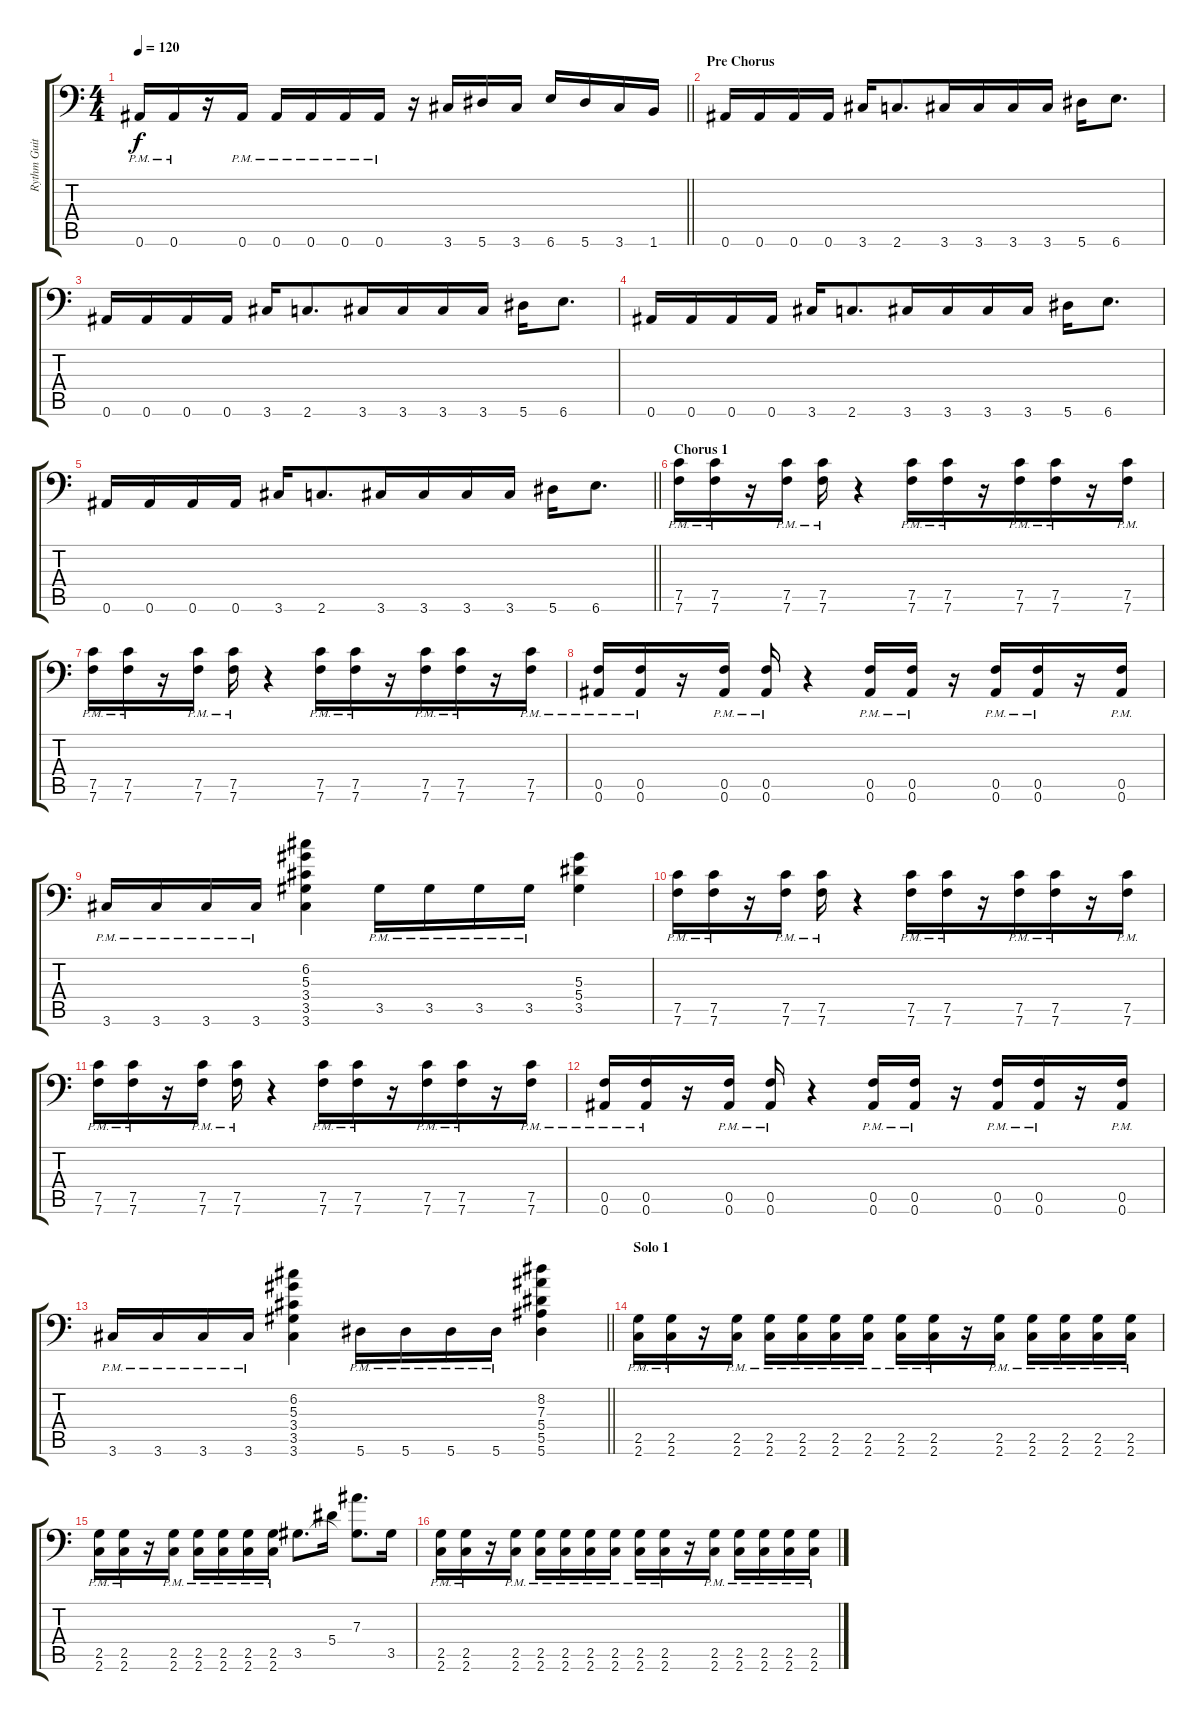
\track ("Rythm Guitar 2" "Rythm Guit") {instrument distortionguitar}
\staff {score tabs}
\tuning (C4 G3 Eb3 Bb2 F2 Bb1) {hide}
\ts (4 4)
\tempo 120
\clef f4
\barLineRight lightlight
\ks c
0.6{pm}.16{dy f} 0.6{pm}.16 r.16 0.6{pm}.16 0.6{pm}.16 0.6{pm}.16{beam merge} 0.6{pm}.16 0.6{pm}.16 r.16 3.6.16 5.6.16 3.6.16 6.6.16 5.6.16 3.6.16 1.6.16 |
\section ("" "Pre Chorus")
0.6.16{beam merge} 0.6.16{beam merge} 0.6.16{beam merge} 0.6.16 3.6.16 2.6.8{d beam merge} 3.6.16 3.6.16 3.6.16{beam merge} 3.6.16 5.6.16{beam merge} 6.6.8{d} |
0.6.16{beam merge} 0.6.16{beam merge} 0.6.16{beam merge} 0.6.16 3.6.16 2.6.8{d beam merge} 3.6.16 3.6.16 3.6.16{beam merge} 3.6.16 5.6.16{beam merge} 6.6.8{d} |
0.6.16{beam merge} 0.6.16{beam merge} 0.6.16{beam merge} 0.6.16 3.6.16 2.6.8{d beam merge} 3.6.16 3.6.16 3.6.16{beam merge} 3.6.16 5.6.16{beam merge} 6.6.8{d} |
\barLineRight lightlight
0.6.16{beam merge} 0.6.16{beam merge} 0.6.16{beam merge} 0.6.16 3.6.16 2.6.8{d beam merge} 3.6.16 3.6.16 3.6.16{beam merge} 3.6.16 5.6.16{beam merge} 6.6.8{d} |
\section ("" "Chorus 1")
(7.5{pm} 7.6{pm}).16 (7.5{pm} 7.6{pm}).16 r.16 (7.5{pm} 7.6{pm}).16 (7.5{pm} 7.6{pm}).16 r.4 (7.5{pm} 7.6{pm}).16 (7.5{pm} 7.6{pm}).16{beam merge} r.16 (7.5{pm} 7.6{pm}).16{beam merge} (7.5{pm} 7.6{pm}).16{beam merge} r.16 (7.5{pm} 7.6{pm}).16 |
(7.5{pm} 7.6{pm}).16 (7.5{pm} 7.6{pm}).16 r.16 (7.5{pm} 7.6{pm}).16 (7.5{pm} 7.6{pm}).16 r.4 (7.5{pm} 7.6{pm}).16 (7.5{pm} 7.6{pm}).16{beam merge} r.16 (7.5{pm} 7.6{pm}).16{beam merge} (7.5{pm} 7.6{pm}).16{beam merge} r.16 (7.5{pm} 7.6{pm}).16 |
(0.5{pm} 0.6{pm}).16{beam merge} (0.5{pm} 0.6{pm}).16 r.16 (0.5{pm} 0.6{pm}).16 (0.5{pm} 0.6{pm}).16 r.4 (0.5{pm} 0.6{pm}).16 (0.5{pm} 0.6{pm}).16 r.16 (0.5{pm} 0.6{pm}).16{beam merge} (0.5{pm} 0.6{pm}).16 r.16 (0.5{pm} 0.6{pm}).16 |
3.6{pm}.16 3.6{pm}.16 3.6{pm}.16 3.6{pm}.16 (6.2 5.3 3.4 3.5 3.6).4{beam merge} 3.5{pm}.16 3.5{pm}.16{beam merge} 3.5{pm}.16 3.5{pm}.16{beam merge} (5.3 5.4 3.5).4 |
(7.5{pm} 7.6{pm}).16 (7.5{pm} 7.6{pm}).16 r.16 (7.5{pm} 7.6{pm}).16 (7.5{pm} 7.6{pm}).16 r.4 (7.5{pm} 7.6{pm}).16 (7.5{pm} 7.6{pm}).16{beam merge} r.16 (7.5{pm} 7.6{pm}).16{beam merge} (7.5{pm} 7.6{pm}).16{beam merge} r.16 (7.5{pm} 7.6{pm}).16 |
(7.5{pm} 7.6{pm}).16 (7.5{pm} 7.6{pm}).16 r.16 (7.5{pm} 7.6{pm}).16 (7.5{pm} 7.6{pm}).16 r.4 (7.5{pm} 7.6{pm}).16 (7.5{pm} 7.6{pm}).16{beam merge} r.16 (7.5{pm} 7.6{pm}).16{beam merge} (7.5{pm} 7.6{pm}).16{beam merge} r.16 (7.5{pm} 7.6{pm}).16 |
(0.5{pm} 0.6{pm}).16{beam merge} (0.5{pm} 0.6{pm}).16 r.16 (0.5{pm} 0.6{pm}).16 (0.5{pm} 0.6{pm}).16 r.4 (0.5{pm} 0.6{pm}).16 (0.5{pm} 0.6{pm}).16 r.16 (0.5{pm} 0.6{pm}).16{beam merge} (0.5{pm} 0.6{pm}).16 r.16 (0.5{pm} 0.6{pm}).16 |
\barLineRight lightlight
3.6{pm}.16 3.6{pm}.16 3.6{pm}.16 3.6{pm}.16 (6.2 5.3 3.4 3.5 3.6).4{beam merge} 5.6{pm}.16 5.6{pm}.16{beam merge} 5.6{pm}.16 5.6{pm}.16{beam merge} (8.2 7.3 5.4 5.5 5.6).4 |
\section ("" "Solo 1")
(2.5{pm} 2.6{pm}).16{beam merge} (2.5{pm} 2.6{pm}).16 r.16{beam merge} (2.5{pm} 2.6{pm}).16 (2.5{pm} 2.6{pm}).16 (2.5{pm} 2.6{pm}).16 (2.5{pm} 2.6{pm}).16 (2.5{pm} 2.6{pm}).16 (2.5{pm} 2.6{pm}).16 (2.5{pm} 2.6{pm}).16 r.16{beam merge} (2.5{pm} 2.6{pm}).16 (2.5{pm} 2.6{pm}).16 (2.5{pm} 2.6{pm}).16 (2.5{pm} 2.6{pm}).16 (2.5{pm} 2.6{pm}).16 |
(2.5{pm} 2.6{pm}).16{beam merge} (2.5{pm} 2.6{pm}).16 r.16{beam merge} (2.5{pm} 2.6{pm}).16 (2.5{pm} 2.6{pm}).16 (2.5{pm} 2.6{pm}).16 (2.5{pm} 2.6{pm}).16 (2.5{pm} 2.6{pm}).16 3.5.8{d} 5.4.16 (7.3 3.5{t}).8{d} 3.5.16 |
(2.5{pm} 2.6{pm}).16{beam merge} (2.5{pm} 2.6{pm}).16 r.16{beam merge} (2.5{pm} 2.6{pm}).16 (2.5{pm} 2.6{pm}).16 (2.5{pm} 2.6{pm}).16 (2.5{pm} 2.6{pm}).16 (2.5{pm} 2.6{pm}).16 (2.5{pm} 2.6{pm}).16 (2.5{pm} 2.6{pm}).16 r.16{beam merge} (2.5{pm} 2.6).16 (2.5{pm} 2.6{pm}).16 (2.5{pm} 2.6{pm}).16 (2.5{pm} 2.6{pm}).16 (2.5{pm} 2.6{pm}).16
